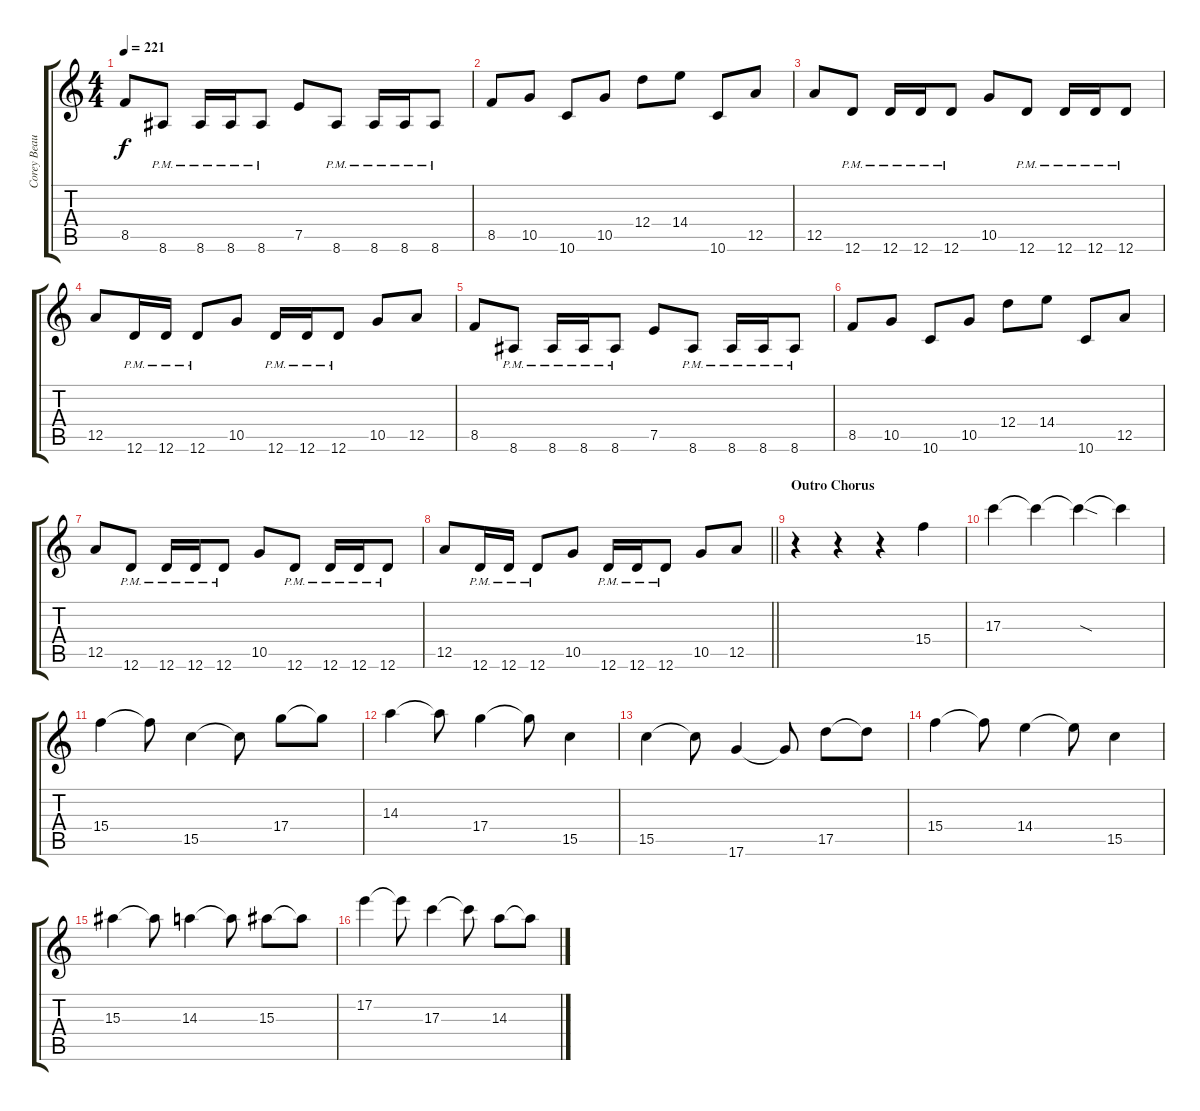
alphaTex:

\track ("Corey Beaulieu" "Corey Beau") {instrument distortionguitar}
\staff {score tabs}
\tuning (E4 B3 G3 D3 A2 D2) {hide}
\ts (4 4)
\tempo 221
\clef g2
\ks c
8.5.8{dy f} 8.6{pm}.8 8.6{pm}.16 8.6{pm}.16 8.6{pm}.8 7.5.8 8.6{pm}.8 8.6{pm}.16 8.6{pm}.16 8.6{pm}.8 |
8.5.8 10.5.8 10.6.8 10.5.8 12.4.8 14.4.8 10.6.8 12.5.8 |
12.5.8 12.6{pm}.8 12.6{pm}.16 12.6{pm}.16 12.6{pm}.8 10.5.8 12.6{pm}.8 12.6{pm}.16 12.6{pm}.16 12.6{pm}.8 |
12.5.8 12.6{pm}.16 12.6{pm}.16 12.6{pm}.8 10.5.8 12.6{pm}.16 12.6{pm}.16 12.6{pm}.8 10.5.8 12.5.8 |
8.5.8 8.6{pm}.8 8.6{pm}.16 8.6{pm}.16 8.6{pm}.8 7.5.8 8.6{pm}.8 8.6{pm}.16 8.6{pm}.16 8.6{pm}.8 |
8.5.8 10.5.8 10.6.8 10.5.8 12.4.8 14.4.8 10.6.8 12.5.8 |
12.5.8 12.6{pm}.8 12.6{pm}.16 12.6{pm}.16 12.6{pm}.8 10.5.8 12.6{pm}.8 12.6{pm}.16 12.6{pm}.16 12.6{pm}.8 |
\barLineRight lightlight
12.5.8 12.6{pm}.16 12.6{pm}.16 12.6{pm}.8 10.5.8 12.6{pm}.16 12.6{pm}.16 12.6{pm}.8 10.5.8 12.5.8 |
\section ("" "Outro Chorus")
r.4{balance 8} r.4 r.4 15.4.4 |
17.3.4 17.3{t}.4 17.3{sod t}.4 17.3{t}.4 |
15.4.4 15.4{t}.8 15.5.4 15.5{t}.8 17.4.8 17.4{t}.8 |
14.3.4 14.3{t}.8 17.4.4 17.4{t}.8 15.5.4 |
15.5.4 15.5{t}.8 17.6.4 17.6{t}.8 17.5.8 17.5{t}.8 |
15.4.4 15.4{t}.8 14.4.4 14.4{t}.8 15.5.4 |
15.3.4 15.3{t}.8 14.3.4 14.3{t}.8 15.3.8 15.3{t}.8 |
17.2.4 17.2{t}.8 17.3.4 17.3{t}.8 14.3.8 14.3{t}.8
